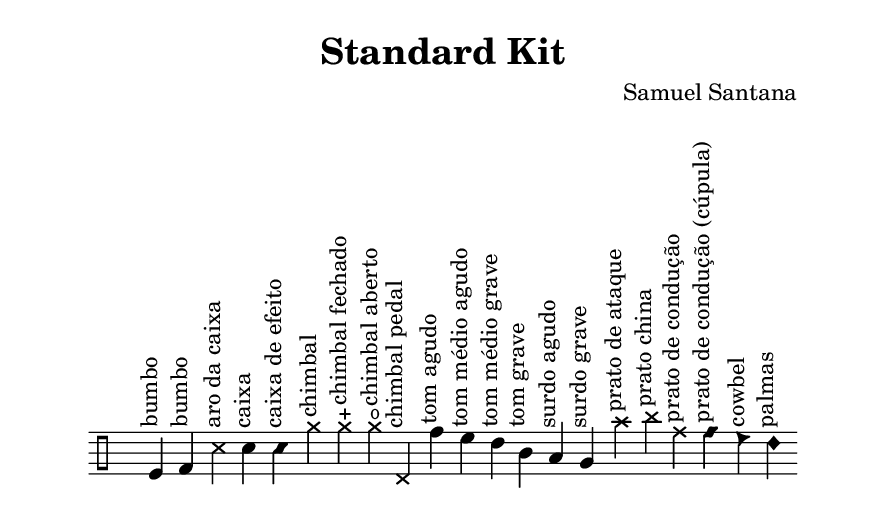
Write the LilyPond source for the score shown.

\version "2.24.4"

\version "2.24.4"

#(define my-drum-style-table
		(alist->hash-table
			'(
				(crashcymbala cross #f 6)
				(crashcymbalb cross #f 6)
				(crashcymbal cross #f 6)
				(chinesecymbal cross #f 7)
				(ridecymbala cross #f 4)
				(ridecymbalb cross #f 4)
				(ridecymbal cross #f 4)
				(ridebell diamond #f 4)
				(closedhihat cross stopped 5)
				(openhihat cross open 5)
				(hihat cross #f 5)
				(pedalhihat cross #f -5)
				(hightom () #f 4)
				(himidtom () #f 3)
				(lowmidtom () #f 2)
				(lowtom () #f 0)
				(highfloortom () #f -1)
				(lowfloortom () #f -2)
				(sidestick cross #f 1)
				(snare () #f 1)
				(electricsnare diamond #f 1)
				(bassdrum () #f -3)
				(acousticbassdrum () #f -4)
				(cowbell triangle #f 3)
				(handclap harmonic-mixed #f 2)
			)
		)
	)


#(set-global-staff-size 20)

\paper {
  paper-width = 150\mm
  paper-height = 120\mm
  top-margin = 15\mm
  bottom-margin = 15\mm
  left-margin = 15\mm
  right-margin = 15\mm
}

\header {
  title = "Standard Kit"
  composer = "Samuel Santana"
}

drum = \drummode {
  bda^\markup { \center-align \rotate #90 "bumbo"}
  bd4^\markup { \center-align \rotate #90 "bumbo" }
  ss4^\markup { \center-align \rotate #90 "aro da caixa" }
  sn4^\markup { \center-align \rotate #90 "caixa" }
  sne4^\markup { \center-align \rotate #90 "caixa de efeito" }
  hh4^\markup { \center-align \rotate #90 "chimbal" }
  hhc4^\markup { \center-align \rotate #90 "chimbal fechado" }
  hho4^\markup { \center-align \rotate #90 "chimbal aberto" }
  hhp4^\markup { \center-align \rotate #90 "chimbal pedal" }
  tomh4^\markup { \center-align \rotate #90 "tom agudo" }
  tommh4^\markup { \center-align \rotate #90 "tom médio agudo" }
  tomml4^\markup { \center-align \rotate #90 "tom médio grave" }
  toml4^\markup { \center-align \rotate #90 "tom grave" }
  tomfh4^\markup { \center-align \rotate #90 "surdo agudo" }
  tomfl4^\markup { \center-align \rotate #90 "surdo grave" }
  cymc4^\markup { \center-align \rotate #90 "prato de ataque" }
  cymch4^\markup { \center-align \rotate #90 "prato china" }
  cymr4^\markup { \center-align \rotate #90 "prato de condução" }
  rb4^\markup { \center-align \rotate #90 "prato de condução (cúpula)" }
  cb4^\markup { \center-align \rotate #90 "cowbel" }
  hc4^\markup { \center-align \rotate #90 "palmas" }
}

\markup \vspace #1

\score {
  <<
    \new DrumStaff \with {
      drumStyleTable = #my-drum-style-table
    } {
      \time 4/4
      \clef varpercussion
      \drum
    }
  >>
  \layout {
    indent = 0
    \context {
      \DrumStaff
      \omit TimeSignature
      \remove "Bar_engraver"
    }
  }
  \midi { \tempo 4 = 70 }
}
